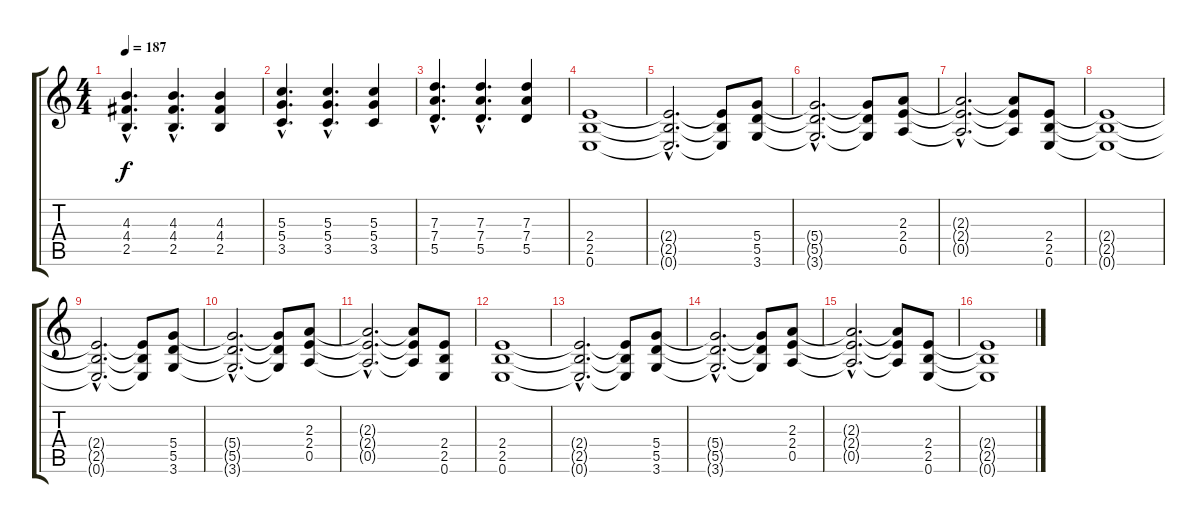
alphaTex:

\track "" {instrument overdrivenguitar}
\staff {score tabs}
\tuning (E4 B3 G3 D3 A2 E2) {hide}
\ts (4 4)
\tempo 187
\clef g2
\ks c
(4.3{hac} 4.4{hac} 2.5{hac}).4{d dy f} (4.3{hac} 4.4{hac} 2.5{hac}).4{d} (4.3 4.4 2.5).4 |
(5.3{hac} 5.4{hac} 3.5{hac}).4{d} (5.3{hac} 5.4{hac} 3.5{hac}).4{d} (5.3 5.4 3.5).4 |
(7.3{hac} 7.4{hac} 5.5{hac}).4{d} (7.3{hac} 7.4{hac} 5.5{hac}).4{d} (7.3 7.4 5.5).4 |
(2.4 2.5 0.6).1 |
(2.4{hac t} 2.5{hac t} 0.6{hac t}).2{d} (2.4{t} 2.5{t} 0.6{t}).8 (5.4 5.5 3.6).8 |
(5.4{hac t} 5.5{hac t} 3.6{hac t}).2{d} (5.4{t} 5.5{t} 3.6{t}).8 (2.3 2.4 0.5).8 |
(2.3{hac t} 2.4{hac t} 0.5{hac t}).2{d} (2.3{t} 2.4{t} 0.5{t}).8 (2.4 2.5 0.6).8 |
(2.4{t} 2.5{t} 0.6{t}).1 |
(2.4{hac t} 2.5{hac t} 0.6{hac t}).2{d} (2.4{t} 2.5{t} 0.6{t}).8 (5.4 5.5 3.6).8 |
(5.4{hac t} 5.5{hac t} 3.6{hac t}).2{d} (5.4{t} 5.5{t} 3.6{t}).8 (2.3 2.4 0.5).8 |
(2.3{hac t} 2.4{hac t} 0.5{hac t}).2{d} (2.3{t} 2.4{t} 0.5{t}).8 (2.4 2.5 0.6).8 |
(2.4 2.5 0.6).1 |
(2.4{hac t} 2.5{hac t} 0.6{hac t}).2{d} (2.4{t} 2.5{t} 0.6{t}).8 (5.4 5.5 3.6).8 |
(5.4{hac t} 5.5{hac t} 3.6{hac t}).2{d} (5.4{t} 5.5{t} 3.6{t}).8 (2.3 2.4 0.5).8 |
(2.3{hac t} 2.4{hac t} 0.5{hac t}).2{d} (2.3{t} 2.4{t} 0.5{t}).8 (2.4 2.5 0.6).8 |
(2.4{t} 2.5{t} 0.6{t}).1
